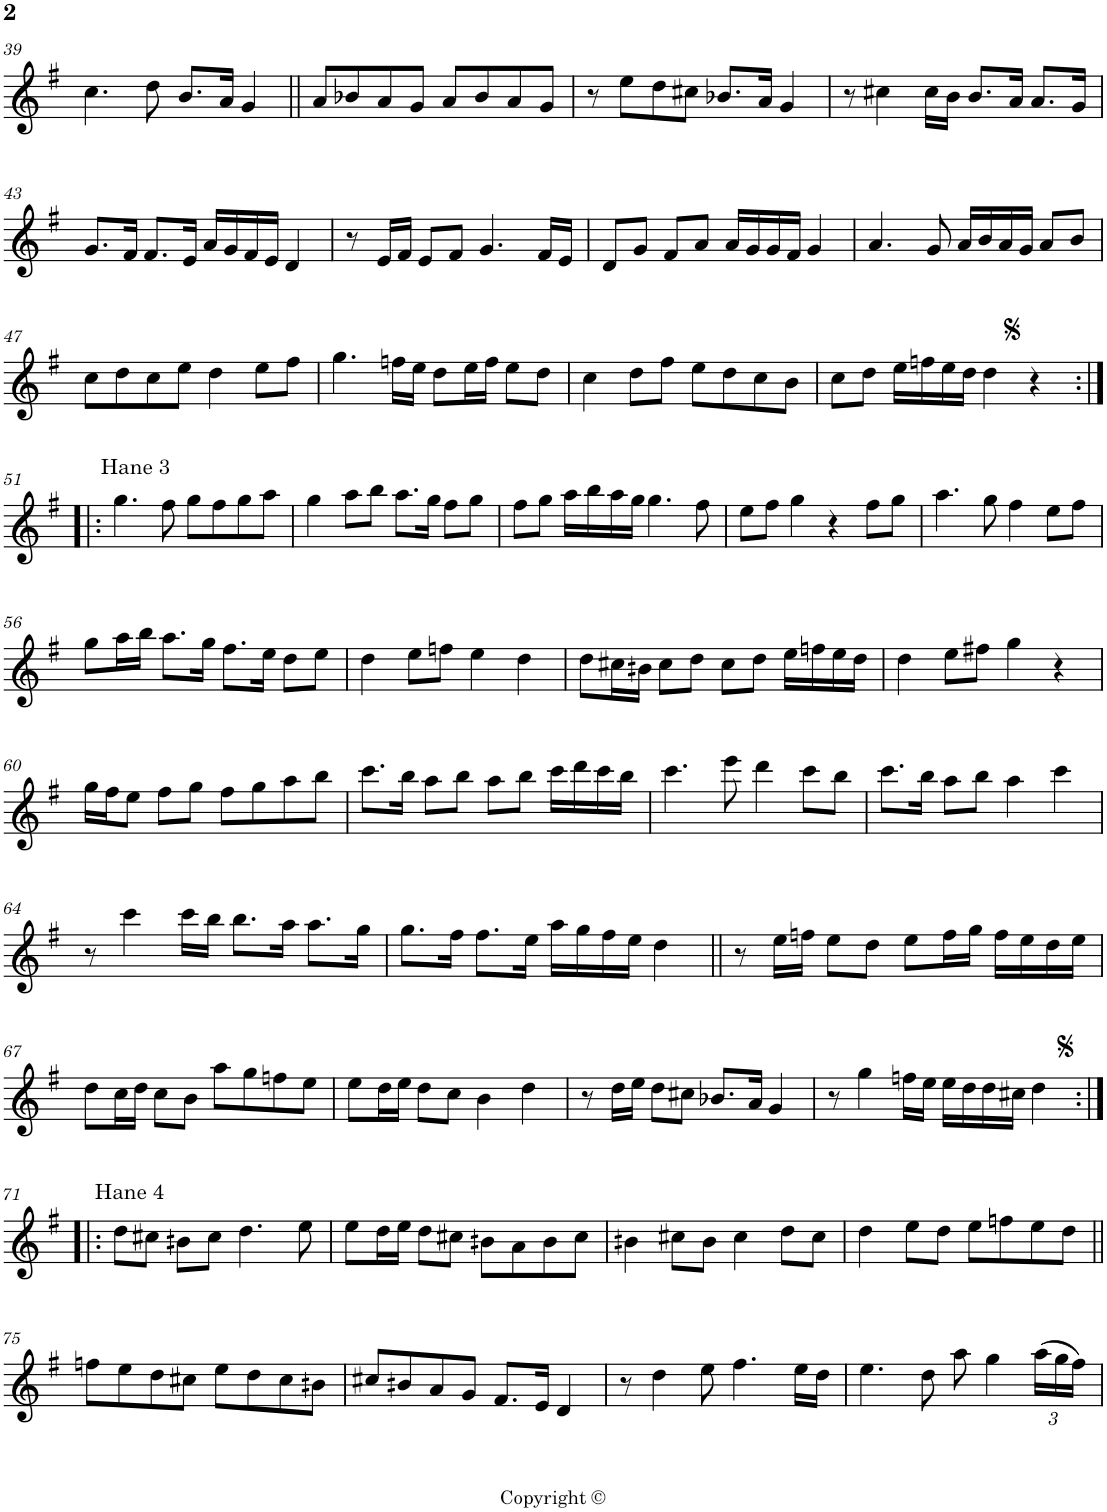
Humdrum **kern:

**kern
*part1
*staff1
*I"Piano
*I'Pno
!!LO:PB:g=z
*clefG2
*k[f#]
*G:
*M4/4
*met(c)
=39
4.cc\
8dd\
8.b/L
16a/Jk
4g/
=40||
8a/L
8b-X/
8a/
8g/J
8a/L
8b-/
8a/
8g/J
=41
8r
8ee\L
8dd\
8cc#X\J
8.b-X/L
16a/Jk
4g/
=42
8r
4cc#X\
16cc#\LL
16b\JJ
8.b/L
16a/Jk
8.a/L
16g/Jk
!!LO:LB:g=z
=43
8.g/L
16f#/Jk
8.f#/L
16e/Jk
16a/LL
16g/
16f#/
16e/JJ
4d/
=44
8r
16e/LL
16f#/JJ
8e/L
8f#/J
4.g/
16f#/LL
16e/JJ
=45
8d/L
8g/J
8f#/L
8a/J
16a/LL
16g/
16g/
16f#/JJ
4g/
=46
4.a/
8g/
16a/LL
16b/
16a/
16g/JJ
8a/L
8b/J
!!LO:LB:g=z
=47
8cc\L
8dd\
8cc\
8ee\J
4dd\
8ee\L
8ff#\J
=48
4.gg\
16ffn\LL
16ee\JJ
8dd\L
16ee\L
16ff\JJ
8ee\L
8dd\J
=49
4cc\
8dd\L
8ff#\J
8ee\L
8dd\
8cc\
8b\J
=50
8cc\L
8dd\J
16ee\LL
16ffn\
16ee\
16dd\JJ
4dd\
4r
!!LO:LB:g=z
=51:|!|:
!LO:TX:a:t=Hane 3
4.gg\
8ff#\
8gg\L
8ff#\
8gg\
8aa\J
=52
4gg\
8aa\L
8bb\J
8.aa\L
16gg\Jk
8ff#\L
8gg\J
=53
8ff#\L
8gg\J
16aa\LL
16bb\
16aa\
16gg\JJ
4.gg\
8ff#\
=54
8ee\L
8ff#\J
4gg\
4r
8ff#\L
8gg\J
=55
4.aa\
8gg\
4ff#\
8ee\L
8ff#\J
!!LO:LB:g=z
=56
8gg\L
16aa\L
16bb\JJ
8.aa\L
16gg\Jk
8.ff#\L
16ee\Jk
8dd\L
8ee\J
=57
4dd\
8ee\L
8ffn\J
4ee\
4dd\
=58
8dd\L
16cc#X\L
16bn\JJ
8cc#\L
8dd\J
8cc#\L
8dd\J
16ee\LL
16ffn\
16ee\
16dd\JJ
=59
4dd\
8ee\L
8ff#X\J
4gg\
4r
!!LO:LB:g=z
=60
16gg\LL
16ff#\J
8ee\J
8ff#\L
8gg\J
8ff#\L
8gg\
8aa\
8bb\J
=61
8.ccc\L
16bb\Jk
8aa\L
8bb\J
8aa\L
8bb\J
16ccc\LL
16ddd\
16ccc\
16bb\JJ
=62
4.ccc\
8eee\
4ddd\
8ccc\L
8bb\J
=63
8.ccc\L
16bb\Jk
8aa\L
8bb\J
4aa\
4ccc\
!!LO:LB:g=z
=64
8r
4ccc\
16ccc\LL
16bb\JJ
8.bb\L
16aa\Jk
8.aa\L
16gg\Jk
=65
8.gg\L
16ff#\Jk
8.ff#\L
16ee\Jk
16aa\LL
16gg\
16ff#\
16ee\JJ
4dd\
=66||
8r
16ee\LL
16ffn\JJ
8ee\L
8dd\J
8ee\L
16ff\L
16gg\JJ
16ff\LL
16ee\
16dd\
16ee\JJ
!!LO:LB:g=z
=67
8dd\L
16cc\L
16dd\JJ
8cc\L
8b\J
8aa\L
8gg\
8ffn\
8ee\J
=68
8ee\L
16dd\L
16ee\JJ
8dd\L
8cc\J
4b\
4dd\
=69
8r
16dd\LL
16ee\JJ
8dd\L
8cc#X\J
8.b-X/L
16a/Jk
4g/
=70
8r
4gg\
16ffn\LL
16ee\JJ
16ee\LL
16dd\
16dd\
16cc#X\JJ
4dd\
!!LO:LB:g=z
=71:|!|:
!LO:TX:a:t=Hane 4
8dd\L
8cc#X\J
8bn\L
8cc#\J
4.dd\
8ee\
=72
8ee\L
16dd\L
16ee\JJ
8dd\L
8cc#X\J
8bn\L
8a\
8b\
8cc#\J
=73
4bn\
8cc#X\L
8b\J
4cc#\
8dd\L
8cc#\J
=74
4dd\
8ee\L
8dd\J
8ee\L
8ffn\
8ee\
8dd\J
!!LO:LB:g=z
=75||
8ffn\L
8ee\
8dd\
8cc#X\J
8ee\L
8dd\
8cc#\
8bn\J
=76
8cc#X/L
8bn/
8a/
8g/J
8.f#/L
16e/Jk
4d/
=77
8r
4dd\
8ee\
4.ff#\
16ee\LL
16dd\JJ
=78
4.ee\
8dd\
8aa\
4gg\
*Xbrackettup
(24aa\LL
24gg\
24ff#\JJ)
=
*-
